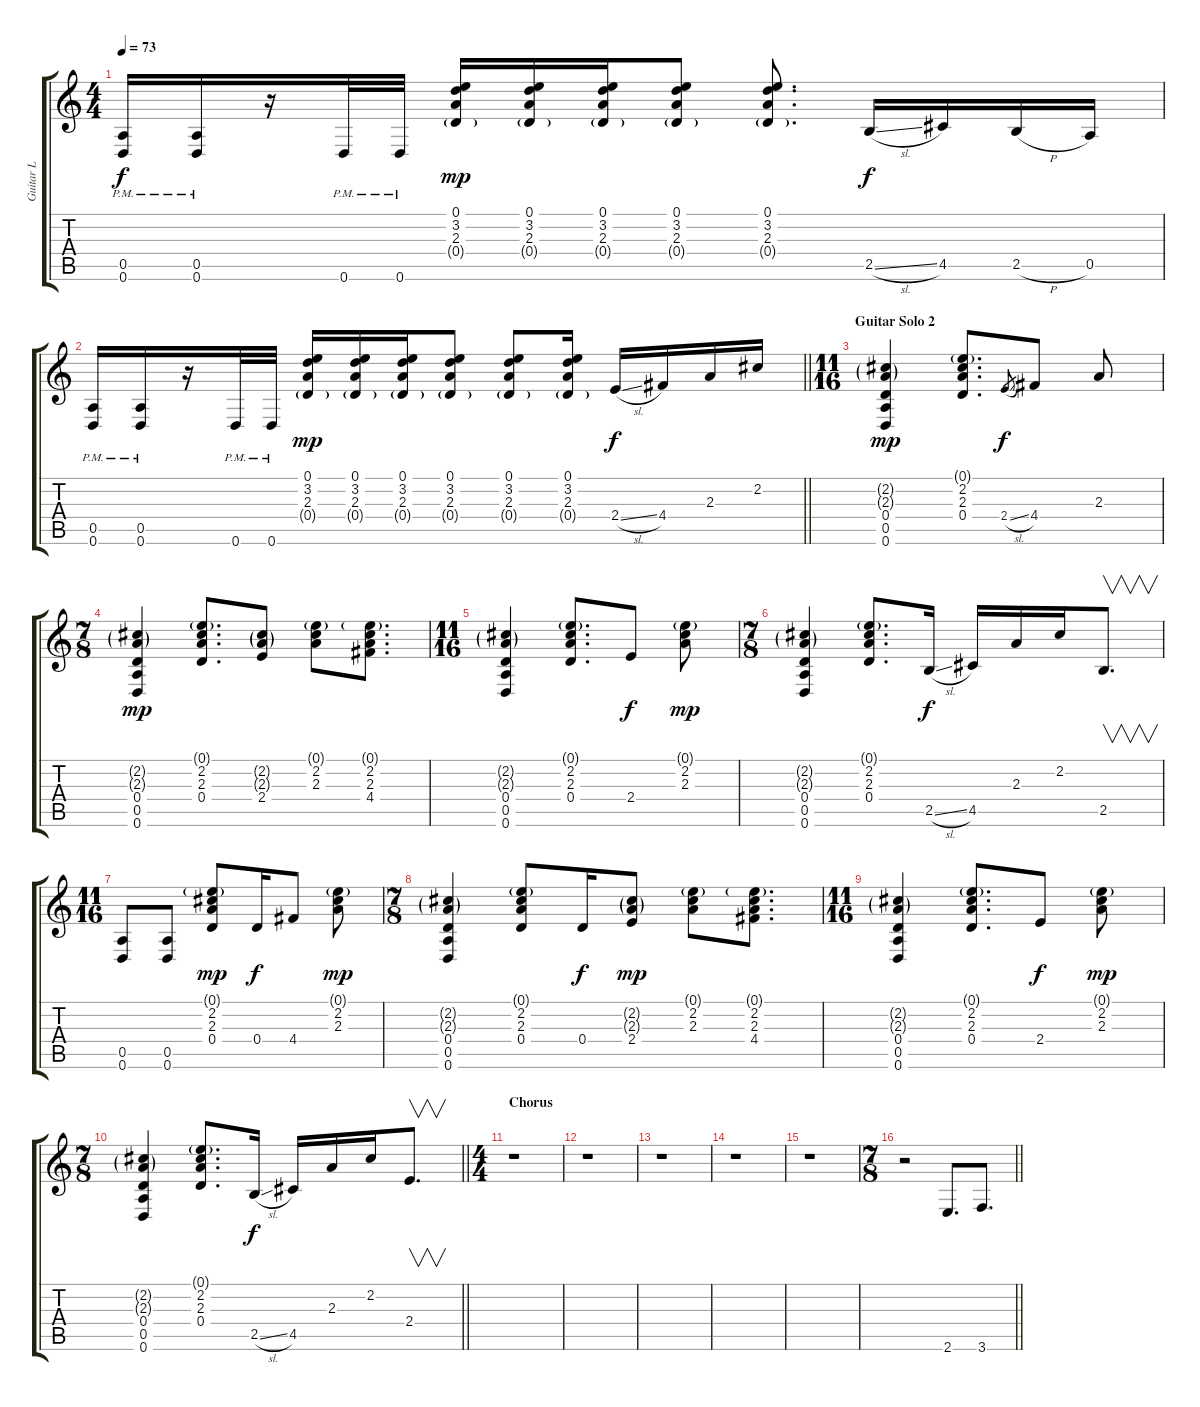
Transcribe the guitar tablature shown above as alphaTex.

\track ("Guitar L" "Guitar L") {instrument distortionguitar}
\staff {score tabs}
\tuning (E4 B3 G3 D3 A2 D2) {hide}
\ts (4 4)
\tempo 73
\clef g2
\ks c
(0.5{pm} 0.6{pm}).16{dy f} (0.5{pm} 0.6{pm}).16 r.16 0.6{pm}.32 0.6{pm}.32 (0.1 3.2 2.3 0.4{g}).16{dy mp} (0.1 3.2 2.3 0.4{g}).16 (0.1 3.2 2.3 0.4{g}).16 (0.1 3.2 2.3 0.4{g}).8 (0.1 3.2 2.3 0.4{g}).8{d} 2.5{sl}.16{dy f} 4.5.16 2.5{h}.16 0.5.16 |
\barLineRight lightlight
(0.5{pm} 0.6{pm}).16 (0.5{pm} 0.6{pm}).16 r.16 0.6{pm}.32 0.6{pm}.32 (0.1 3.2 2.3 0.4{g}).16{dy mp} (0.1 3.2 2.3 0.4{g}).16 (0.1 3.2 2.3 0.4{g}).16 (0.1 3.2 2.3 0.4{g}).8 (0.1 3.2 2.3 0.4{g}).8 (0.1 3.2 2.3 0.4{g}).16 2.4{sl}.16{dy f} 4.4.16 2.3.16 2.2.16 |
\ts (11 16)
\section ("" "Guitar Solo 2")
(2.2{g} 2.3{g} 0.4 0.5 0.6).4{dy mp} (0.1{g} 2.2 2.3 0.4).8{d} 2.4{sl}.8{gr dy f} 4.4.8 2.3.8 |
\ts (7 8)
(2.2{g} 2.3{g} 0.4 0.5 0.6).4{dy mp} (0.1{g} 2.2 2.3 0.4).8{d} (2.2{g} 2.3{g} 2.4).8 (0.1{g} 2.2 2.3).8 (0.1{g} 2.2 2.3 4.4).8{d} |
\ts (11 16)
(2.2{g} 2.3{g} 0.4 0.5 0.6).4 (0.1{g} 2.2 2.3 0.4).8{d} 2.4.8{dy f} (0.1{g} 2.2 2.3).8{dy mp} |
\ts (7 8)
(2.2{g} 2.3{g} 0.4 0.5 0.6).4 (0.1{g} 2.2 2.3 0.4).8{d} 2.5{sl}.16{dy f} 4.5.16 2.3.16 2.2.16 2.5.8{v d} |
\ts (11 16)
(0.5 0.6).8 (0.5 0.6).8 (0.1{g} 2.2 2.3 0.4).8{dy mp} 0.4.16{dy f} 4.4.8 (0.1{g} 2.2 2.3).8{dy mp} |
\ts (7 8)
(2.2{g} 2.3{g} 0.4 0.5 0.6).4 (0.1{g} 2.2 2.3 0.4).8 0.4.16{dy f} (2.2{g} 2.3{g} 2.4).8{dy mp} (0.1{g} 2.2 2.3).8 (0.1{g} 2.2 2.3 4.4).8{d} |
\ts (11 16)
(2.2{g} 2.3{g} 0.4 0.5 0.6).4 (0.1{g} 2.2 2.3 0.4).8{d} 2.4.8{dy f} (0.1{g} 2.2 2.3).8{dy mp} |
\ts (7 8)
\barLineRight lightlight
(2.2{g} 2.3{g} 0.4 0.5 0.6).4 (0.1{g} 2.2 2.3 0.4).8{d} 2.5{sl}.16{dy f} 4.5.16 2.3.16 2.2.16 2.4.8{v d} |
\ts (4 4)
\section ("" "Chorus")
r.1 |
r.1 |
r.1 |
r.1 |
r.1 |
\ts (7 8)
\barLineRight lightlight
r.2 2.6.8{d} 3.6.8{d}
